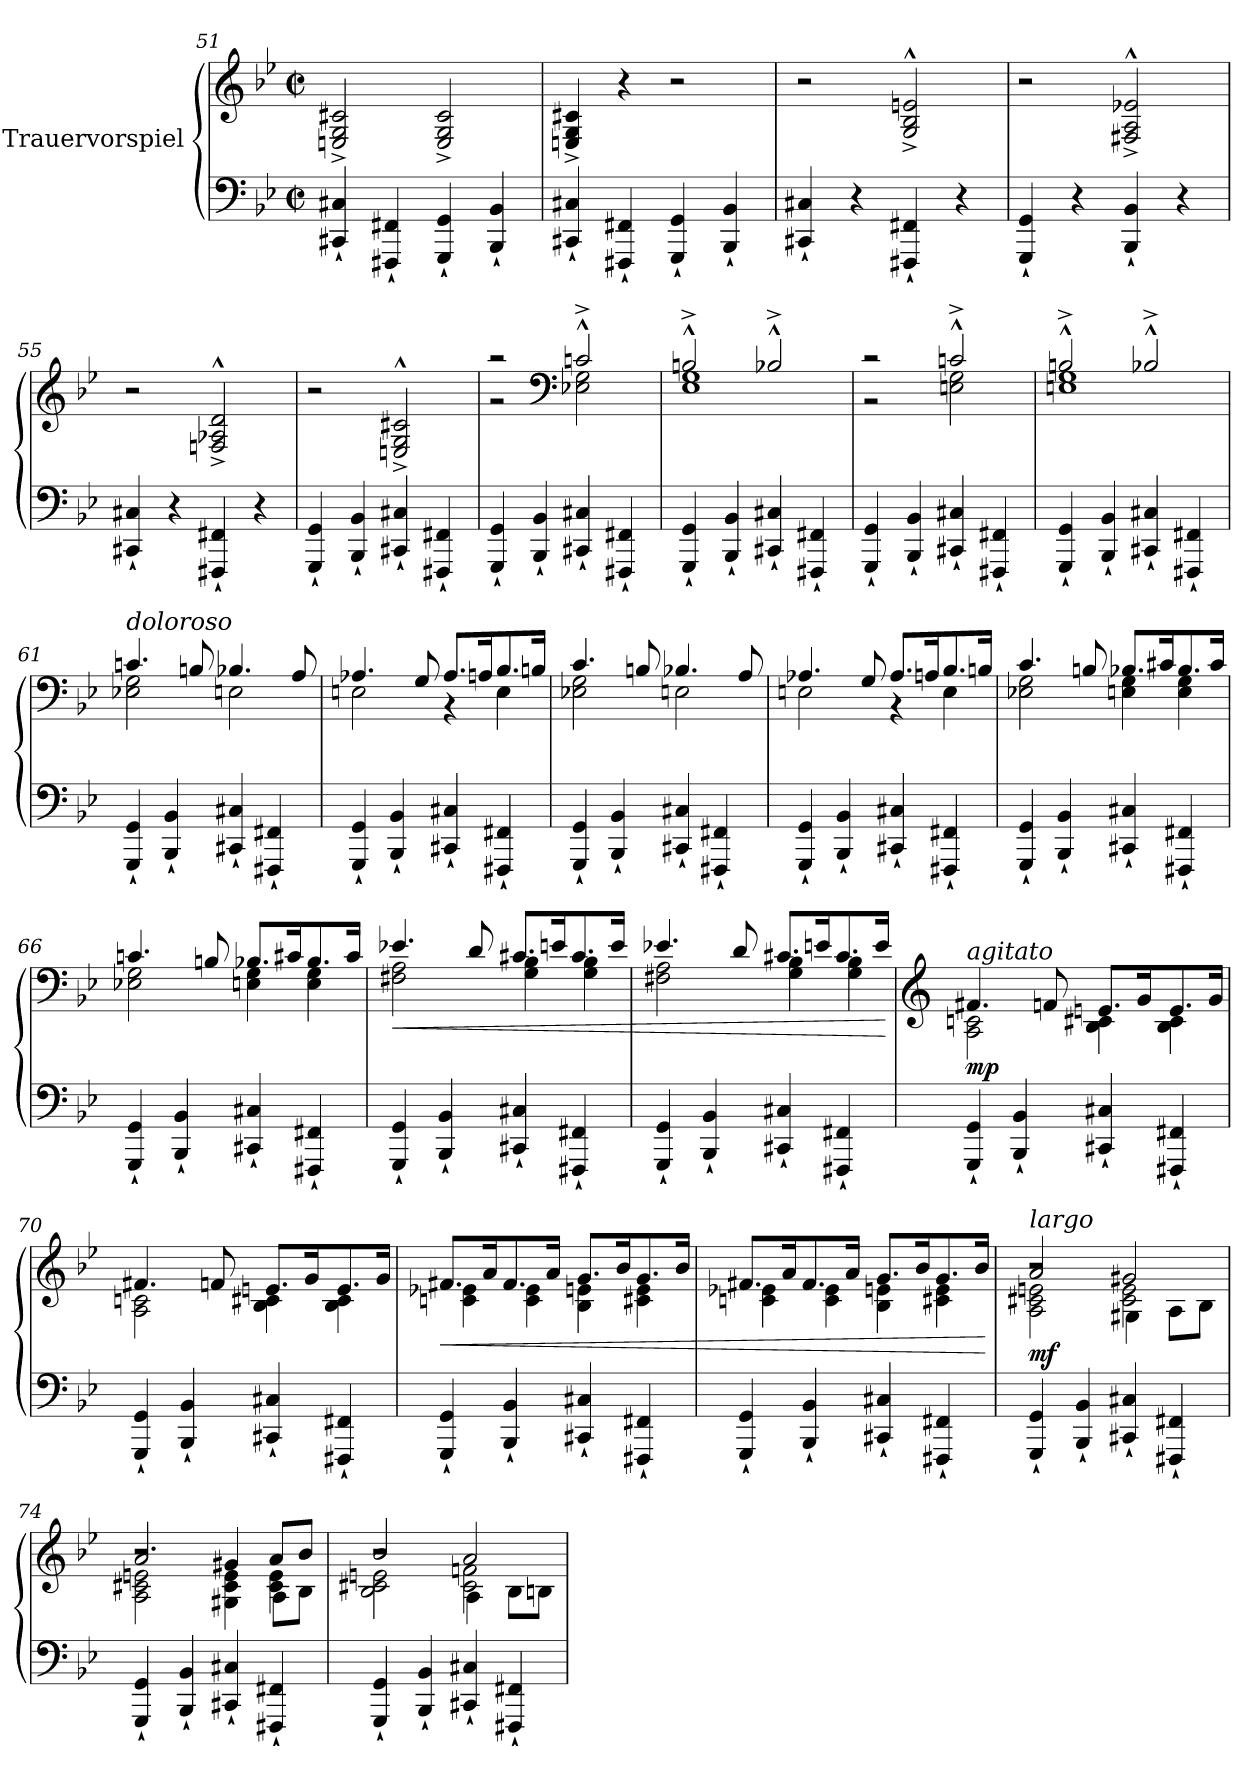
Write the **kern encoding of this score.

**kern	**kern	**dynam
*part1	*part1	*part1
*staff2	*staff1	*staff1/2
*I"Trauervorspiel	*	*
!!LO:LB:g=z
*clefF4	*clefG2	*
*k[b-e-]	*k[b-e-]	*
*M2/2	*M2/2	*
*met(c|)	*met(c|)	*
=51	=51	=51
4CC#X/` 4C#X/`	2En/^ 2G/^ 2c#X/^	.
4FFF#X/` 4FF#X/`	.	.
4GGG/` 4GG/`	2E/^ 2G/^ 2c#/^	.
4BBB-/` 4BB-/`	.	.
=52	=52	=52
4CC#X/` 4C#X/`	4En/^ 4G/^ 4c#X/^	.
4FFF#X/` 4FF#X/`	4r	.
4GGG/` 4GG/`	2r	.
4BBB-/` 4BB-/`	.	.
=53	=53	=53
4CC#X/` 4C#X/`	2r	.
4r	.	.
4FFF#X/` 4FF#X/`	2G/^^^ 2B-/^^^ 2en/^^^	.
4r	.	.
=54	=54	=54
4GGG/` 4GG/`	2r	.
4r	.	.
4BBB-/` 4BB-/`	2F#X/^^^ 2A/^^^ 2e-X/^^^	.
4r	.	.
=55	=55	=55
4CC#X/` 4C#X/`	2r	.
4r	.	.
4FFF#X/` 4FF#X/`	2Fn/^^^ 2A-X/^^^ 2d/^^^	.
4r	.	.
!!LO:PB:g=z
=56	=56	=56
4GGG/` 4GG/`	2r	.
4BBB-/` 4BB-/`	.	.
4CC#X/` 4C#X/`	2En/^^^ 2G/^^^ 2c#X/^^^	.
4FFF#X/` 4FF#X/`	.	.
=57	=57	=57
*	*^	*
4GGG/` 4GG/`	2r	2r	.
4BBB-/` 4BB-/`	.	.	.
*	*clefF4	*	*
4CC#X/` 4C#X/`	2cn^^^/	2E-X\ 2G\	.
4FFF#X/` 4FF#X/`	.	.	.
=58	=58	=58	=58
4GGG/` 4GG/`	2Bn^^^/	1E- 1G	.
4BBB-/` 4BB-/`	.	.	.
4CC#X/` 4C#X/`	2B-X^^^/	.	.
4FFF#X/` 4FF#X/`	.	.	.
=59	=59	=59	=59
4GGG/` 4GG/`	2r	2r	.
4BBB-/` 4BB-/`	.	.	.
4CC#X/` 4C#X/`	2cn^^^/	2En\ 2G\	.
4FFF#X/` 4FF#X/`	.	.	.
=60	=60	=60	=60
4GGG/` 4GG/`	2Bn^^^/	1En 1G	.
4BBB-/` 4BB-/`	.	.	.
4CC#X/` 4C#X/`	2B-X^^^/	.	.
4FFF#X/` 4FF#X/`	.	.	.
!!LO:LB:g=z	!!
=61	=61	=61	=61
!	!LO:TX:a:i:t=doloroso	!	!
4GGG/` 4GG/`	4.cn/	2E-X\ 2G\	.
4BBB-/` 4BB-/`	.	.	.
.	8Bn/	.	.
4CC#X/` 4C#X/`	4.B-X/	2En\	.
4FFF#X/` 4FF#X/`	.	.	.
.	8A/	.	.
=62	=62	=62	=62
4GGG/` 4GG/`	4.A-X/	2En\	.
4BBB-/` 4BB-/`	.	.	.
.	8G/	.	.
4CC#X/` 4C#X/`	8.A-/L	4r	.
.	16An/K	.	.
4FFF#X/` 4FF#X/`	8.B-/	4E\	.
.	16Bn/Jk	.	.
=63	=63	=63	=63
4GGG/` 4GG/`	4.c/	2E-X\ 2G\	.
4BBB-/` 4BB-/`	.	.	.
.	8Bn/	.	.
4CC#X/` 4C#X/`	4.B-X/	2En\	.
4FFF#X/` 4FF#X/`	.	.	.
.	8A/	.	.
=64	=64	=64	=64
4GGG/` 4GG/`	4.A-X/	2En\	.
4BBB-/` 4BB-/`	.	.	.
.	8G/	.	.
4CC#X/` 4C#X/`	8.A-/L	4r	.
.	16An/K	.	.
4FFF#X/` 4FF#X/`	8.B-/	4E\	.
.	16Bn/Jk	.	.
!!LO:LB:g=z	!!
=65	=65	=65	=65
4GGG/` 4GG/`	4.c/	2E-X\ 2G\	.
4BBB-/` 4BB-/`	.	.	.
.	8Bn/	.	.
4CC#X/` 4C#X/`	8.B-X/L	4En\ 4G\	.
.	16c#X/K	.	.
4FFF#X/` 4FF#X/`	8.B-/	4E\ 4G\	.
.	16c#/Jk	.	.
=66	=66	=66	=66
4GGG/` 4GG/`	4.cn/	2E-X\ 2G\	.
4BBB-/` 4BB-/`	.	.	.
.	8Bn/	.	.
4CC#X/` 4C#X/`	8.B-X/L	4En\ 4G\	.
.	16c#X/K	.	.
4FFF#X/` 4FF#X/`	8.B-/	4E\ 4G\	.
.	16c#/Jk	.	.
=67	=67	=67	=67
!	!	!	!LO:HP:b
4GGG/` 4GG/`	4.e-X/	2F#X\ 2A\	<
4BBB-/` 4BB-/`	.	.	.
.	8d/	.	.
4CC#X/` 4C#X/`	8.c#X/L	4G\ 4B-\	.
.	16en/K	.	.
4FFF#X/` 4FF#X/`	8.c#/	4G\ 4B-\	.
.	16e/Jk	.	.
=68	=68	=68	=68
4GGG/` 4GG/`	4.e-X/	2F#X\ 2A\	.
4BBB-/` 4BB-/`	.	.	.
.	8d/	.	.
4CC#X/` 4C#X/`	8.c#X/L	4G\ 4B-\	.
.	16en/K	.	.
4FFF#X/` 4FF#X/`	8.c#/	4G\ 4B-\	.
.	16e/Jk	.	.
*	*v	*v	*
.	.	[
!!LO:LB:g=z
=69	=69	=69
*	*clefG2	*
*	*^	*
!	!LO:TX:a:i:t=agitato	!	!
!	!	!	!LO:DY:b
4GGG/` 4GG/`	4.f#X/	2A\ 2cn\	mp
4BBB-/` 4BB-/`	.	.	.
.	8fn/	.	.
4CC#X/` 4C#X/`	8.en/L	4B-\ 4c#X\	.
.	16g/K	.	.
4FFF#X/` 4FF#X/`	8.e/	4B-\ 4c#\	.
.	16g/Jk	.	.
=70	=70	=70	=70
4GGG/` 4GG/`	4.f#X/	2A\ 2cn\	.
4BBB-/` 4BB-/`	.	.	.
.	8fn/	.	.
4CC#X/` 4C#X/`	8.en/L	4B-\ 4c#X\	.
.	16g/K	.	.
4FFF#X/` 4FF#X/`	8.e/	4B-\ 4c#\	.
.	16g/Jk	.	.
=71	=71	=71	=71
!	!	!	!LO:HP:b
4GGG/` 4GG/`	8.f#X/L	4cn\ 4e-X\	<
.	16a/K	.	.
4BBB-/` 4BB-/`	8.f#/	4c\ 4e-\	.
.	16a/Jk	.	.
4CC#X/` 4C#X/`	8.g/L	4B-\ 4en\	.
.	16b-/K	.	.
4FFF#X/` 4FF#X/`	8.g/	4c#X\ 4e\	.
.	16b-/Jk	.	.
=72	=72	=72	=72
4GGG/` 4GG/`	8.f#X/L	4cn\ 4e-X\	.
.	16a/K	.	.
4BBB-/` 4BB-/`	8.f#/	4c\ 4e-\	.
.	16a/Jk	.	.
4CC#X/` 4C#X/`	8.g/L	4B-\ 4en\	.
.	16b-/K	.	.
4FFF#X/` 4FF#X/`	8.g/	4c#X\ 4e\	.
.	16b-/Jk	.	.
*	*v	*v	*
.	.	[
!!LO:LB:g=z
=73	=73	=73
*	*^	*
*	*	*^	*
!	!LO:TX:a:i:t=largo	!	!	!
!	!	!	!	!LO:DY:b
4GGG/` 4GG/`	2a/	2A\ 2c#X\ 2en\	2r	mf
4BBB-/` 4BB-/`	.	.	.	.
4CC#X/` 4C#X/`	2g#X/	2c#\ 2e\	4G#X\	.
4FFF#X/` 4FF#X/`	.	.	8A\L	.
.	.	.	8B-\J	.
=74	=74	=74	=74	=74
4GGG/` 4GG/`	2a/	2A\ 2c#X\ 2en\	2.r	.
4BBB-/` 4BB-/`	.	.	.	.
4CC#X/` 4C#X/`	4g#X/	4G#X\ 4c#\ 4e\	.	.
4FFF#X/` 4FF#X/`	8a/L	4c#\ 4e\	8A\L	.
.	8b-/J	.	8B-\J	.
=75	=75	=75	=75	=75
4GGG/` 4GG/`	2b-/	2B-\ 2c#X\ 2en\	2r	.
4BBB-/` 4BB-/`	.	.	.	.
4CC#X/` 4C#X/`	2a/	2c#\ 2fn\	4A\	.
4FFF#X/` 4FF#X/`	.	.	8B-\L	.
.	.	.	8Bn\J	.
*	*v	*v	*v	*
=	=	=
*-	*-	*-
